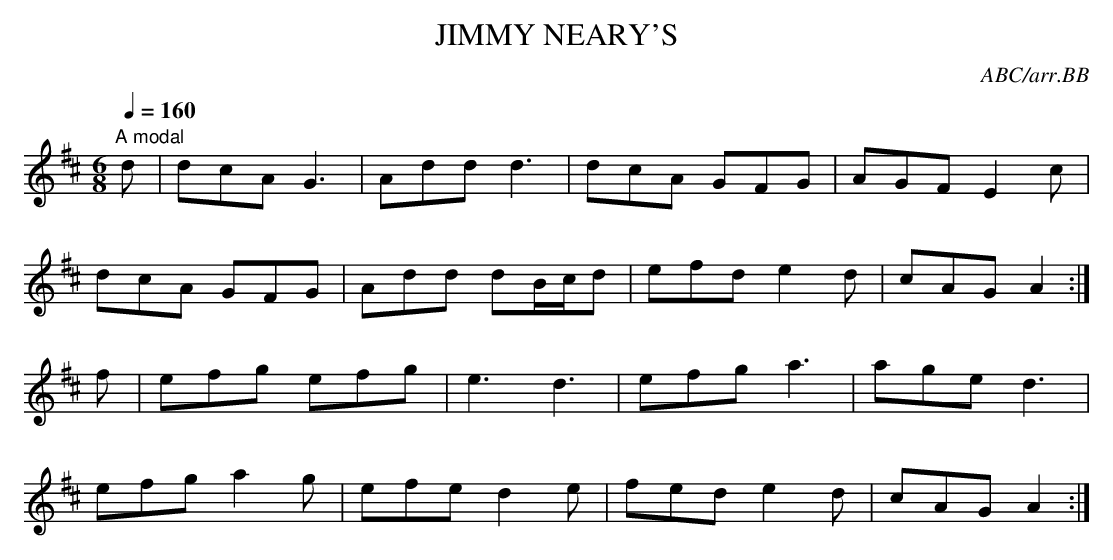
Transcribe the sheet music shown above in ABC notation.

X:1
T:JIMMY NEARY'S
C:ABC/arr.BB
Q:1/4=160
L:1/8
M:6/8
K:D
"A modal"
d|dcA G3|Add d3|dcA GFG|AGF E2c|
dcA GFG|Add dB/c/d|efd e2d|cAG A2:|
f|efg efg|e3 d3|efg a3|age d3|
efg a2g|efe d2e|fed e2d|cAG A2:|
